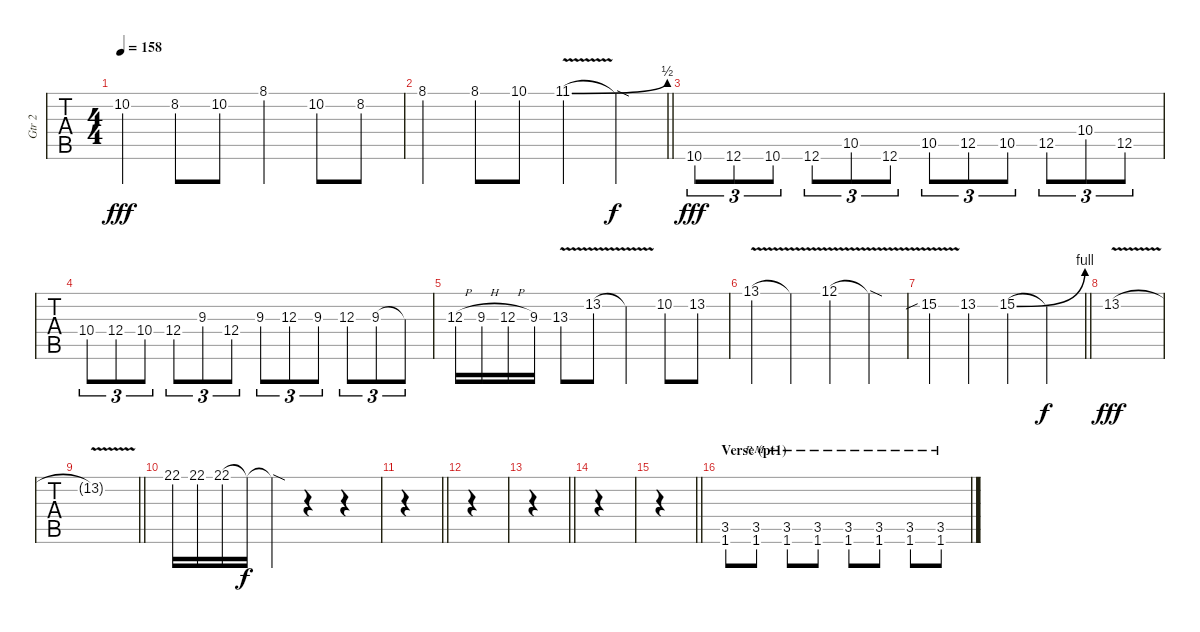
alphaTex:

\track ("Gtr 2" "Gtr 2") {instrument distortionguitar}
\staff {tabs}
\tuning (E4 B3 G3 D3 A2 E2) {hide}
\ts (4 4)
\tempo 158
\clef g2
\ks c
10.2.4{dy fff} 8.2.8 10.2.8 8.1.4 10.2.8 8.2.8 |
\barLineRight lightlight
8.1.4 8.1.8 10.1.8 11.1{be (bend 0 0 60 2) v}.4 11.1{sod t}.4{dy f} |
10.6.8{tu (3 2) dy fff} 12.6.8{tu (3 2)} 10.6.8{tu (3 2)} 12.6.8{tu (3 2)} 10.5.8{tu (3 2)} 12.6.8{tu (3 2)} 10.5.8{tu (3 2)} 12.5.8{tu (3 2)} 10.5.8{tu (3 2)} 12.5.8{tu (3 2)} 10.4.8{tu (3 2)} 12.5.8{tu (3 2)} |
10.4.8{tu (3 2)} 12.4.8{tu (3 2)} 10.4.8{tu (3 2)} 12.4.8{tu (3 2)} 9.3.8{tu (3 2)} 12.4.8{tu (3 2)} 9.3.8{tu (3 2)} 12.3.8{tu (3 2)} 9.3.8{tu (3 2)} 12.3.8{tu (3 2)} 9.3.8{tu (3 2)} 9.3{t}.8{tu (3 2)} |
12.3{h}.16 9.3{h}.16 12.3{h}.16 9.3.16 13.3{v}.8 13.2{v}.8 13.2{t}.4 10.2.8 13.2.8 |
13.1{v}.4 13.1{t}.4 12.1{v}.4 12.1{sod t}.4 |
\barLineRight lightlight
15.2{v sib}.4 13.2.4 15.2{be (bend 0 0 60 4)}.4 15.2{t}.4{dy f} |
13.2{v}.1{dy fff} |
\barLineRight lightlight
13.2{t}.1 |
22.1.16 22.1.16 22.1.16 22.1{t}.16{dy f} 22.1{sod t}.4 r.4 r.4 |
\barLineRight lightlight
|
|
\barLineRight lightlight
|
|
\barLineRight lightlight
|
\section ("" "Verse (pt1)")
(3.5 1.6).8 (3.5{pm} 1.6{pm}).8 (3.5{pm} 1.6{pm}).8 (3.5{pm} 1.6{pm}).8 (3.5{pm} 1.6{pm}).8 (3.5{pm} 1.6{pm}).8 (3.5{pm} 1.6{pm}).8 (3.5{pm} 1.6{pm}).8
